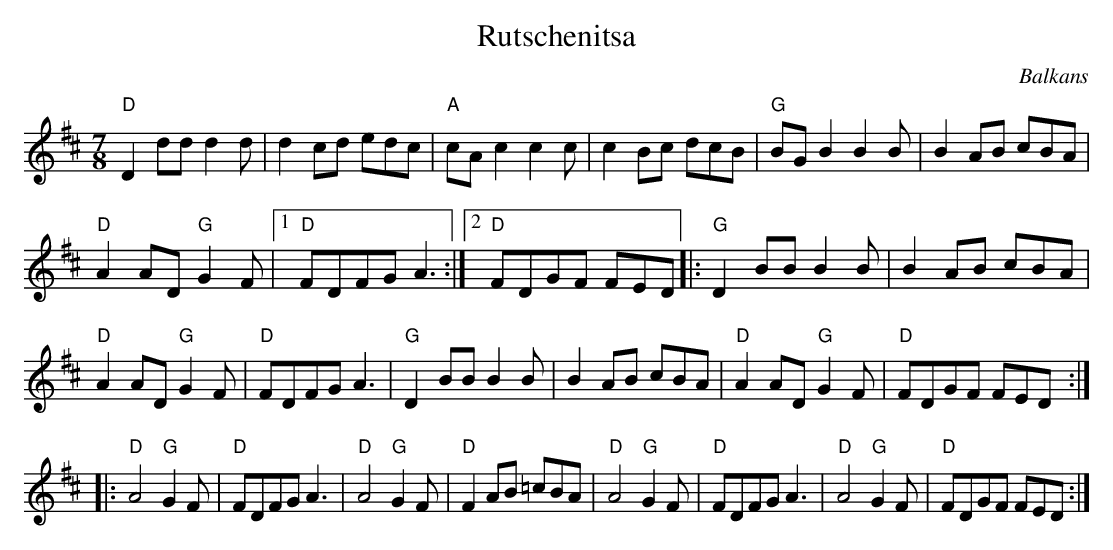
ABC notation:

X:1
T:Rutschenitsa
M:7/8
O:Balkans
K:D major
"D" D2 dd d2d | d2 cd edc | "A" cA c2 c2c| c2 Bc dcB |\
"G" BG B2 B2B | B2AB cBA |
"D" A2 AD "G" G2F |1 "D" FDFG A3 :|2 "D" FDGF FED |: \
"G" D2 BB B2B | B2AB cBA |
"D" A2 AD "G" G2F | "D" FDFG A3 |\
"G" D2 BB B2B | B2AB cBA | "D" A2 AD "G" G2F | "D" FDGF FED ::
"D" A4 "G" G2F | "D" FDFG A3 | "D" A4 "G" G2F | "D" F2 AB =cBA|\
"D" A4 "G" G2F | "D" FDFG A3 | "D" A4 "G" G2F | "D" FDGF FED :|
